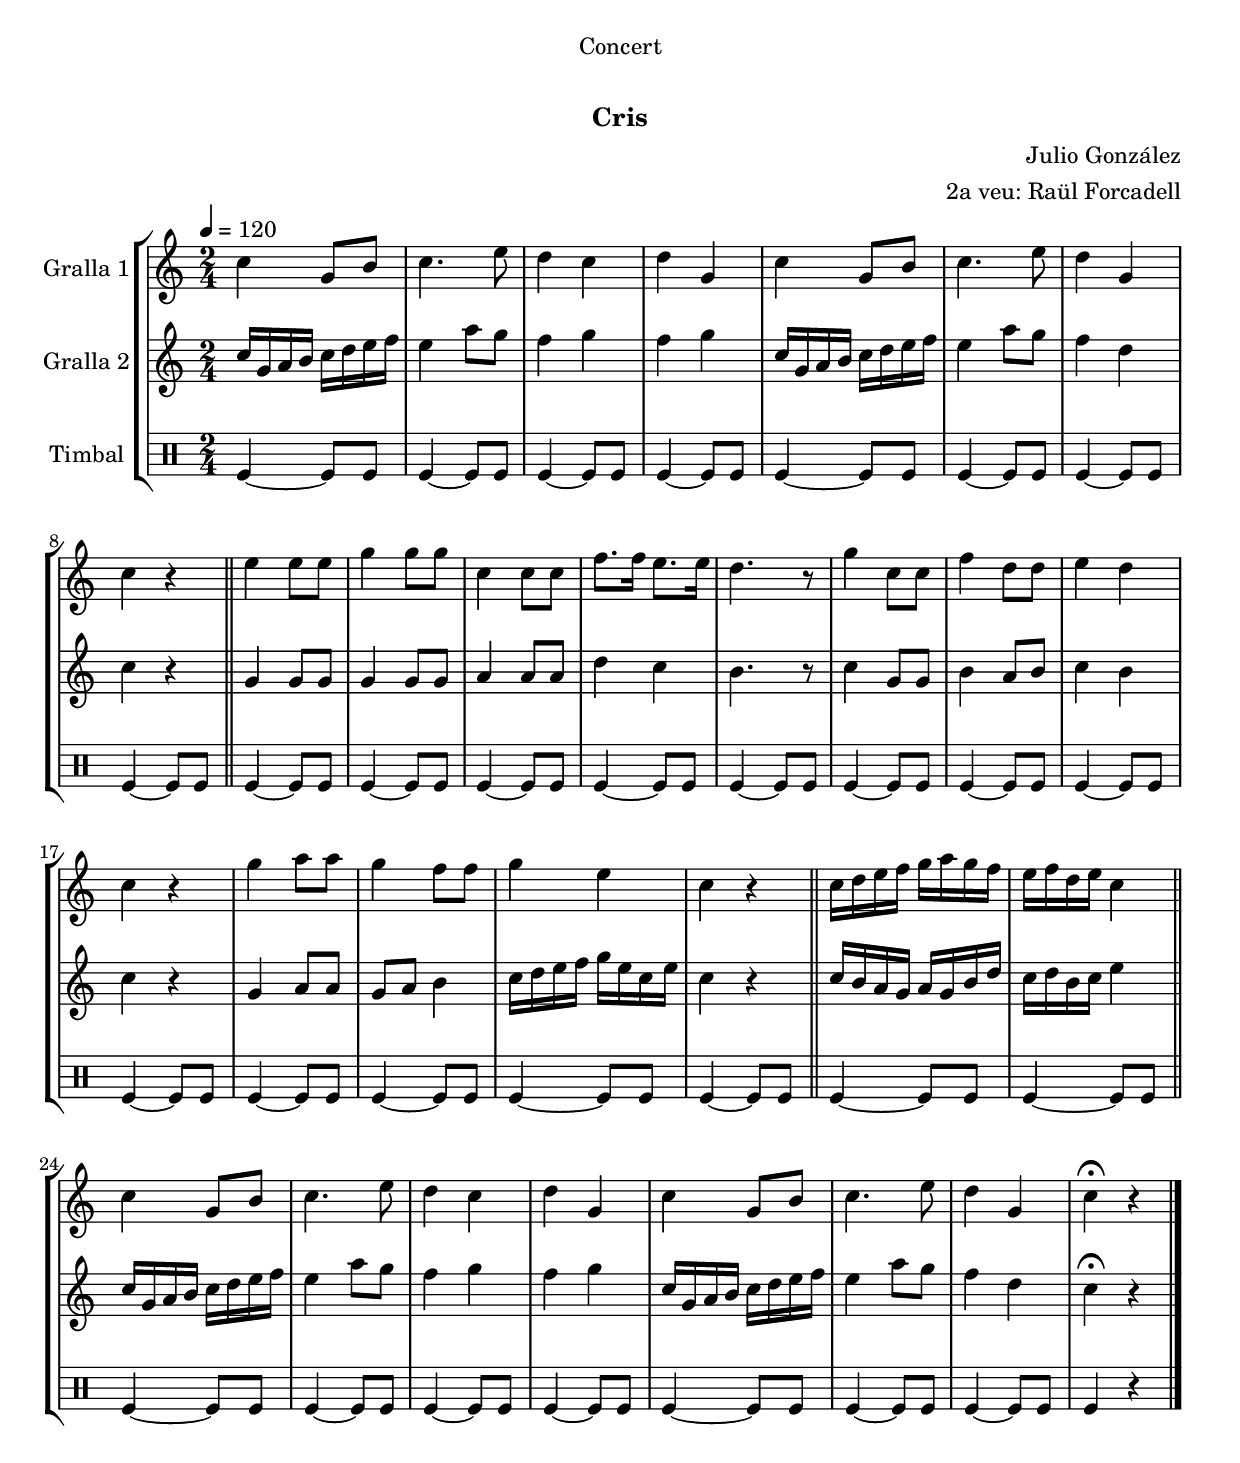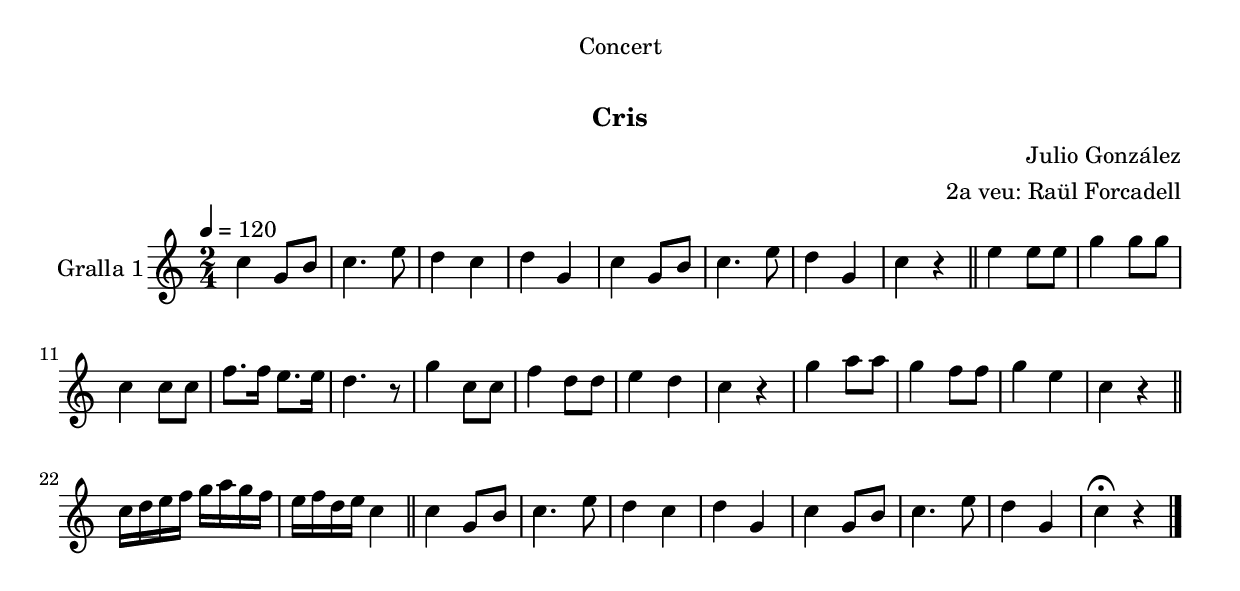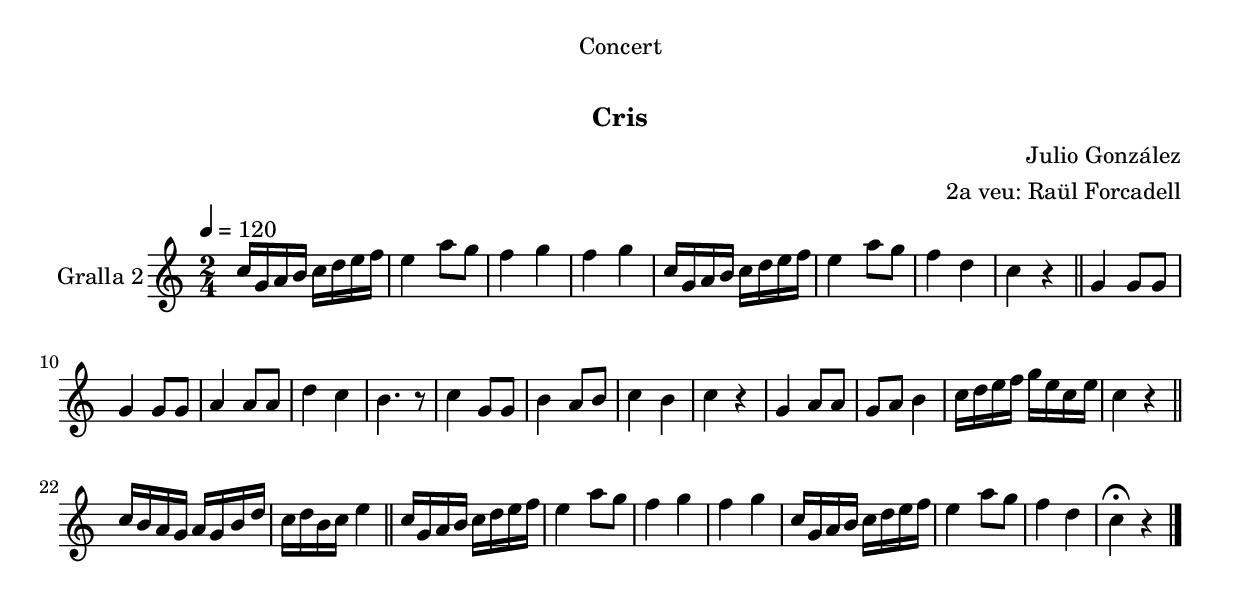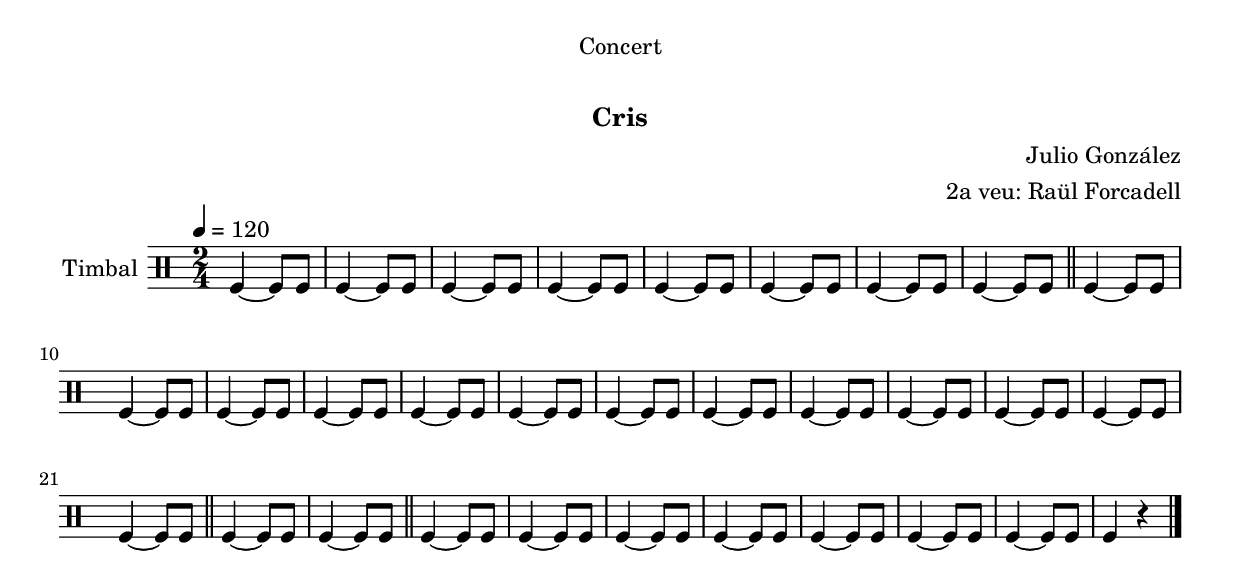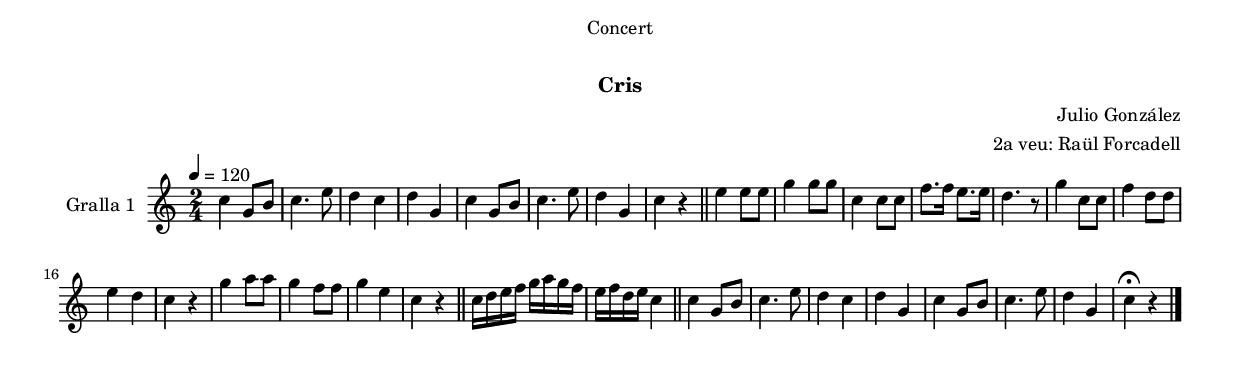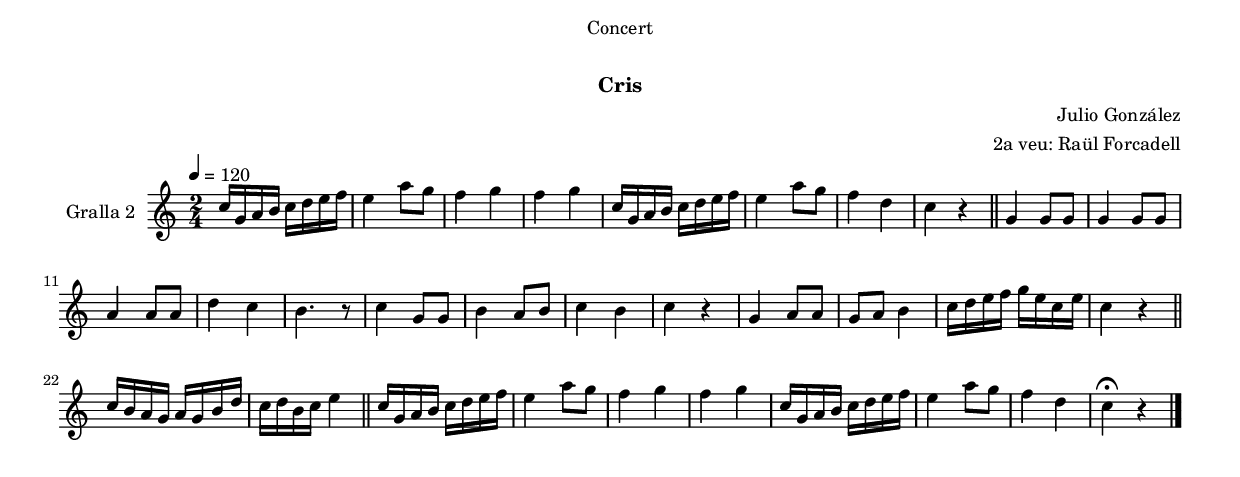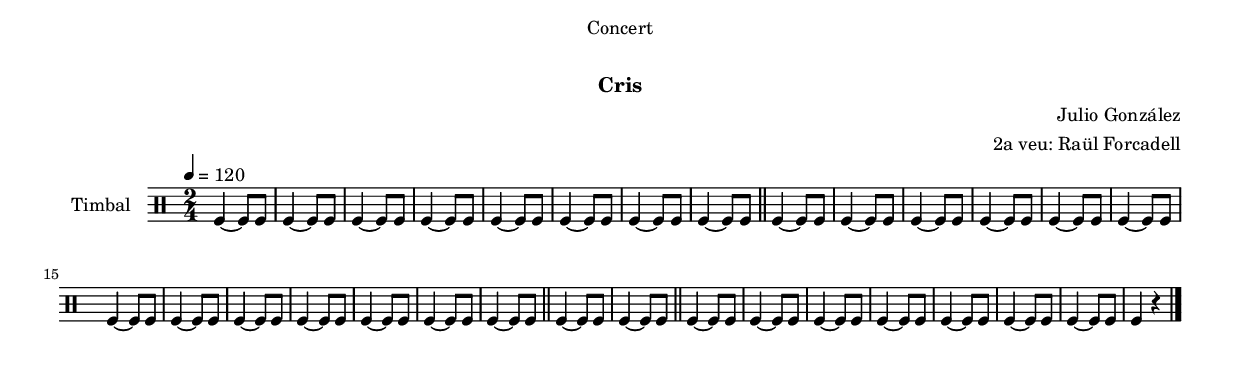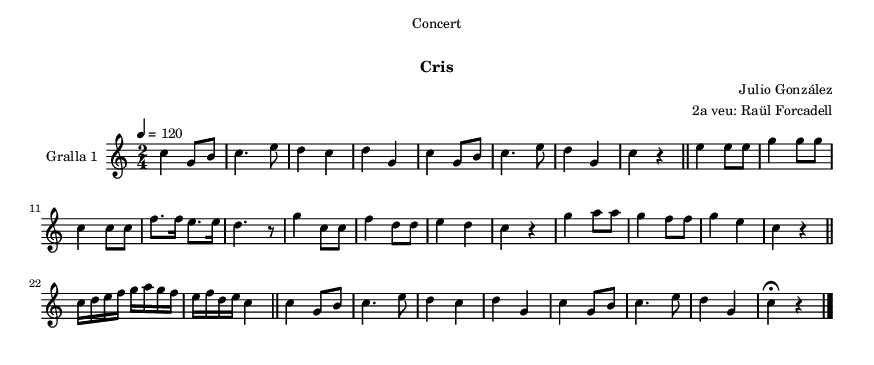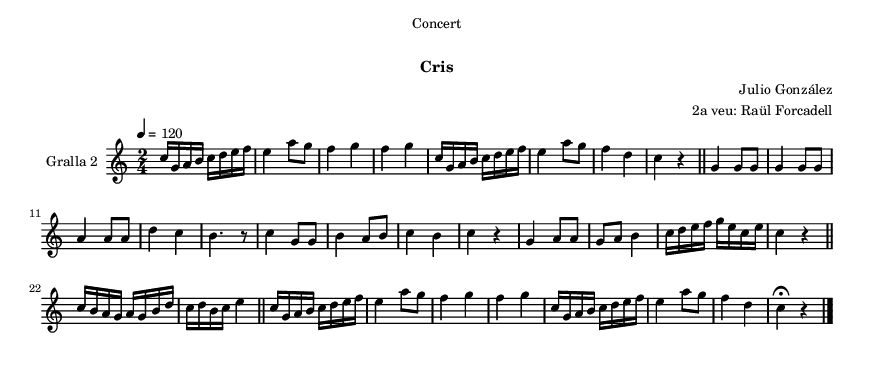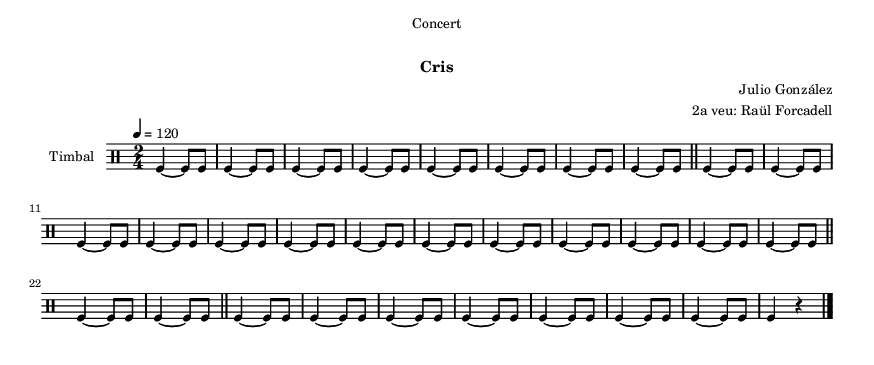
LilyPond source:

\version "2.16.0"

\header {
  dedication="Concert"
  title="   "
  subtitle="Cris"
  subsubtitle=""
  poet=""
  meter=""
  piece=""
  composer="Julio González"
  arranger="2a veu: Raül Forcadell"
  opus=""
  instrument=""
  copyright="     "
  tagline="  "
}

liniaroAa =
\relative c''
{
  \tempo 4=120
  \clef treble
  \key c \major
  \time 2/4
  c4 g8 b  |
  c4. e8  |
  d4 c  |
  d4 g,  |
  %05
  c4 g8 b  |
  c4. e8  |
  d4 g,  |
  c4 r  \bar "||"
  e4 e8 e  |
  %10
  g4 g8 g  |
  c,4 c8 c  |
  f8. f16 e8. e16  |
  d4. r8  |
  g4 c,8 c  |
  %15
  f4 d8 d  |
  e4 d  |
  c4 r  |
  g'4 a8 a  |
  g4 f8 f  |
  %20
  g4 e  |
  c4 r  \bar "||"
  c16 d e f g a g f  |
  e16 f d e c4  \bar "||"
  c4 g8 b  |
  %25
  c4. e8  |
  d4 c  |
  d4 g,  |
  c4 g8 b  |
  c4. e8  |
  %30
  d4 g,  |
  c4\fermata r  \bar "|."
}

liniaroAb =
\relative c''
{
  \tempo 4=120
  \clef treble
  \key c \major
  \time 2/4
  c16 g a b c d e f  |
  e4 a8 g  |
  f4 g  |
  f4 g  |
  %05
  c,16 g a b c d e f  |
  e4 a8 g  |
  f4 d  |
  c4 r  \bar "||"
  g4 g8 g  |
  %10
  g4 g8 g  |
  a4 a8 a  |
  d4 c  |
  b4. r8  |
  c4 g8 g  |
  %15
  b4 a8 b  |
  c4 b  |
  c4 r  |
  g4 a8 a  |
  g8 a b4  |
  %20
  c16 d e f g e c e  |
  c4 r  \bar "||"
  c16 b a g a g b d  |
  c16 d b c e4  \bar "||"
  c16 g a b c d e f  |
  %25
  e4 a8 g  |
  f4 g  |
  f4 g  |
  c,16 g a b c d e f  |
  e4 a8 g  |
  %30
  f4 d  |
  c4\fermata r  \bar "|."
}

liniaroAc =
\drummode
{
  \tempo 4=120
  \time 2/4
  tomfl4 ~ tomfl8 tomfl  |
  tomfl4 ~ tomfl8 tomfl  |
  tomfl4 ~ tomfl8 tomfl  |
  tomfl4 ~ tomfl8 tomfl  |
  %05
  tomfl4 ~ tomfl8 tomfl  |
  tomfl4 ~ tomfl8 tomfl  |
  tomfl4 ~ tomfl8 tomfl  |
  tomfl4 ~ tomfl8 tomfl  \bar "||"
  tomfl4 ~ tomfl8 tomfl  |
  %10
  tomfl4 ~ tomfl8 tomfl  |
  tomfl4 ~ tomfl8 tomfl  |
  tomfl4 ~ tomfl8 tomfl  |
  tomfl4 ~ tomfl8 tomfl  |
  tomfl4 ~ tomfl8 tomfl  |
  %15
  tomfl4 ~ tomfl8 tomfl  |
  tomfl4 ~ tomfl8 tomfl  |
  tomfl4 ~ tomfl8 tomfl  |
  tomfl4 ~ tomfl8 tomfl  |
  tomfl4 ~ tomfl8 tomfl  |
  %20
  tomfl4 ~ tomfl8 tomfl  |
  tomfl4 ~ tomfl8 tomfl  \bar "||"
  tomfl4 ~ tomfl8 tomfl  |
  tomfl4 ~ tomfl8 tomfl  \bar "||"
  tomfl4 ~ tomfl8 tomfl  |
  %25
  tomfl4 ~ tomfl8 tomfl  |
  tomfl4 ~ tomfl8 tomfl  |
  tomfl4 ~ tomfl8 tomfl  |
  tomfl4 ~ tomfl8 tomfl  |
  tomfl4 ~ tomfl8 tomfl  |
  %30
  tomfl4 ~ tomfl8 tomfl  |
  tomfl4 r  \bar "|."
}

\book {

\paper {
  print-page-number = false
  #(set-paper-size "a4")
  #(layout-set-staff-size 20)
}

\bookpart {
  \score {
    \new StaffGroup {
      \override Score.RehearsalMark #'self-alignment-X = #LEFT
      <<
        \new Staff \with {instrumentName = #"Gralla 1" } \liniaroAa
        \new Staff \with {instrumentName = #"Gralla 2" } \liniaroAb
        \new DrumStaff \with {instrumentName = #"Timbal" } \liniaroAc
      >>
    }
    \layout {}
  }\score { \unfoldRepeats
    \new StaffGroup {
      \override Score.RehearsalMark #'self-alignment-X = #LEFT
      <<
        \new Staff \with {instrumentName = #"Gralla 1" } \liniaroAa
        \new Staff \with {instrumentName = #"Gralla 2" } \liniaroAb
        \new DrumStaff \with {instrumentName = #"Timbal" } \liniaroAc
      >>
    }
    \midi {}
  }
}

\bookpart {
  \header {}
  \score {
    \new StaffGroup {
      \override Score.RehearsalMark #'self-alignment-X = #LEFT
      <<
        \new Staff \with {instrumentName = #"Gralla 1" } \liniaroAa
      >>
    }
    \layout {}
  }\score { \unfoldRepeats
    \new StaffGroup {
      \override Score.RehearsalMark #'self-alignment-X = #LEFT
      <<
        \new Staff \with {instrumentName = #"Gralla 1" } \liniaroAa
      >>
    }
    \midi {}
  }
}

\bookpart {
  \header {}
  \score {
    \new StaffGroup {
      \override Score.RehearsalMark #'self-alignment-X = #LEFT
      <<
        \new Staff \with {instrumentName = #"Gralla 2" } \liniaroAb
      >>
    }
    \layout {}
  }\score { \unfoldRepeats
    \new StaffGroup {
      \override Score.RehearsalMark #'self-alignment-X = #LEFT
      <<
        \new Staff \with {instrumentName = #"Gralla 2" } \liniaroAb
      >>
    }
    \midi {}
  }
}

\bookpart {
  \header {}
  \score {
    \new StaffGroup {
      \override Score.RehearsalMark #'self-alignment-X = #LEFT
      <<
        \new DrumStaff \with {instrumentName = #"Timbal" } \liniaroAc
      >>
    }
    \layout {}
  }\score { \unfoldRepeats
    \new StaffGroup {
      \override Score.RehearsalMark #'self-alignment-X = #LEFT
      <<
        \new DrumStaff \with {instrumentName = #"Timbal" } \liniaroAc
      >>
    }
    \midi {}
  }
}

}

\book {

\paper {
  print-page-number = false
  #(set-paper-size "a5landscape")
  #(layout-set-staff-size 16)
  #(define output-suffix "a5")
}

\bookpart {
  \header {}
  \score {
    \new StaffGroup {
      \override Score.RehearsalMark #'self-alignment-X = #LEFT
      <<
        \new Staff \with {instrumentName = #"Gralla 1" } \liniaroAa
      >>
    }
    \layout {}
  }
}

\bookpart {
  \header {}
  \score {
    \new StaffGroup {
      \override Score.RehearsalMark #'self-alignment-X = #LEFT
      <<
        \new Staff \with {instrumentName = #"Gralla 2" } \liniaroAb
      >>
    }
    \layout {}
  }
}

\bookpart {
  \header {}
  \score {
    \new StaffGroup {
      \override Score.RehearsalMark #'self-alignment-X = #LEFT
      <<
        \new DrumStaff \with {instrumentName = #"Timbal" } \liniaroAc
      >>
    }
    \layout {}
  }
}

}

\book {

\paper {
  print-page-number = false
  #(set-paper-size "a6landscape")
  #(layout-set-staff-size 12)
  #(define output-suffix "a6")
}

\bookpart {
  \header {}
  \score {
    \new StaffGroup {
      \override Score.RehearsalMark #'self-alignment-X = #LEFT
      <<
        \new Staff \with {instrumentName = #"Gralla 1" } \liniaroAa
      >>
    }
    \layout {}
  }
}

\bookpart {
  \header {}
  \score {
    \new StaffGroup {
      \override Score.RehearsalMark #'self-alignment-X = #LEFT
      <<
        \new Staff \with {instrumentName = #"Gralla 2" } \liniaroAb
      >>
    }
    \layout {}
  }
}

\bookpart {
  \header {}
  \score {
    \new StaffGroup {
      \override Score.RehearsalMark #'self-alignment-X = #LEFT
      <<
        \new DrumStaff \with {instrumentName = #"Timbal" } \liniaroAc
      >>
    }
    \layout {}
  }
}

}

